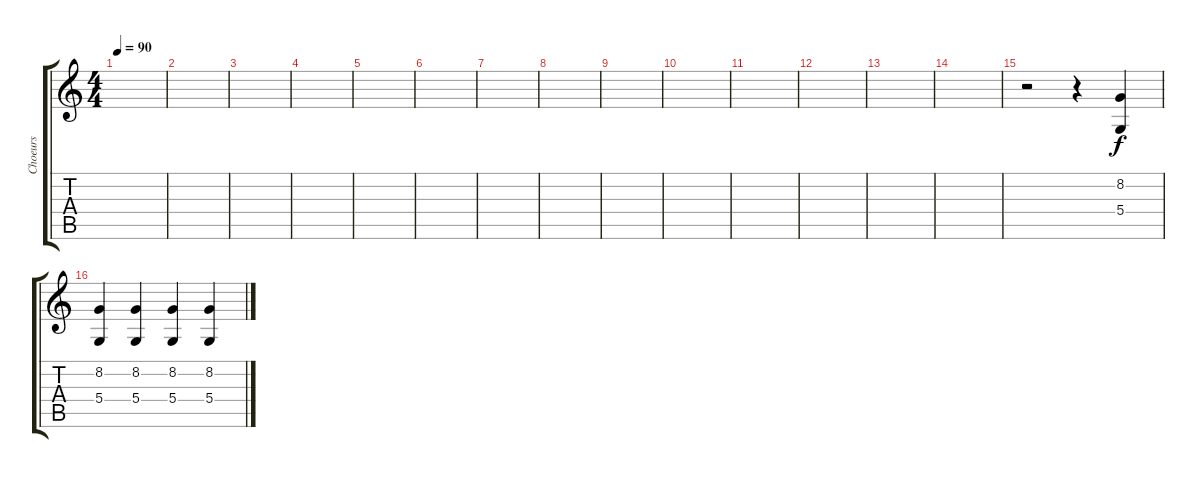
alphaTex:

\track ("Choeurs" "Choeurs") {instrument choiraahs}
\staff {score tabs}
\tuning (E4 B3 G3 D3 A2 E2) {hide}
\ts (4 4)
\tempo 90
\clef g2
\ks c
|
|
|
|
|
|
|
|
|
|
|
|
|
|
r.2{instrument choiraahs} r.4 (8.2 5.4).4 |
(8.2 5.4).4 (8.2 5.4).4 (8.2 5.4).4 (8.2 5.4).4
